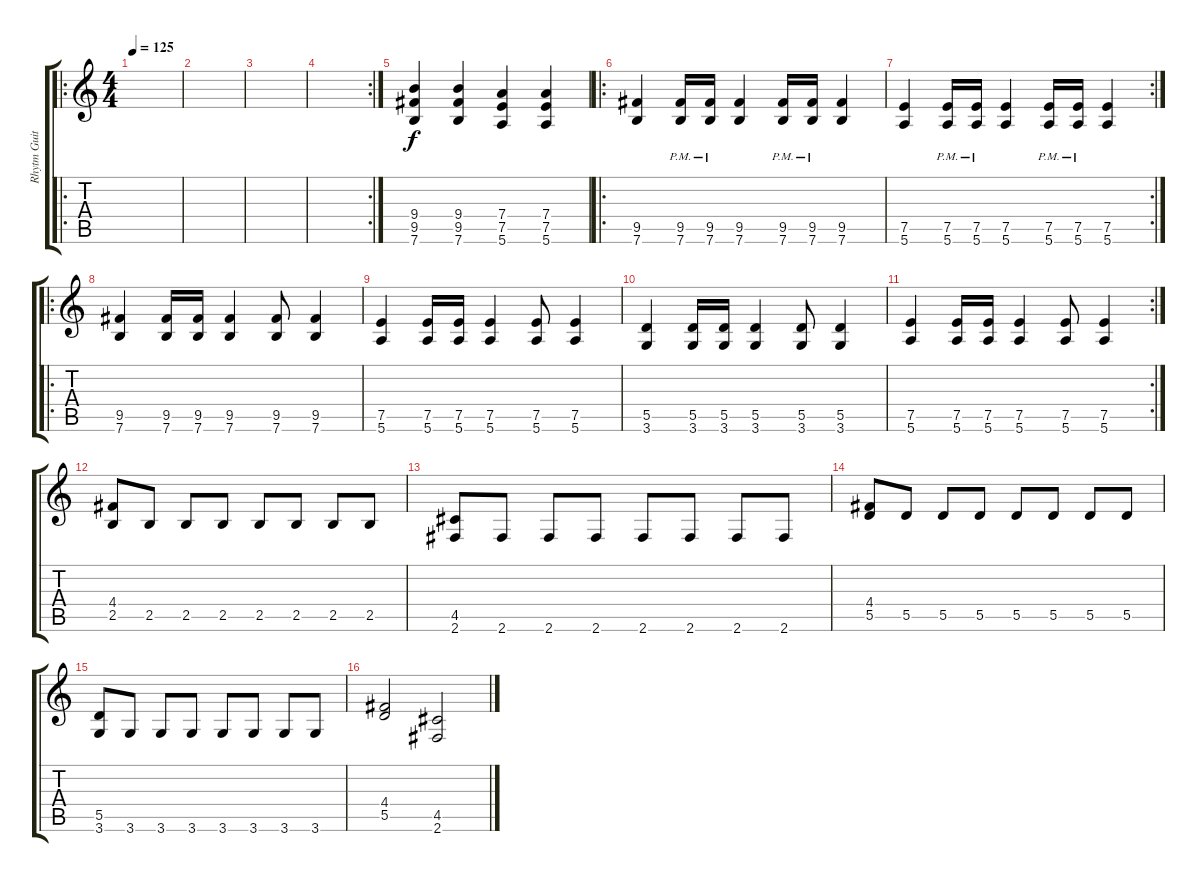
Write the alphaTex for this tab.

\track ("Rhytm Guitar" "Rhytm Guit") {instrument distortionguitar}
\staff {score tabs}
\tuning (E4 B3 G3 D3 A2 E2) {hide}
\ro
\ts (4 4)
\tempo 125
\clef g2
\ks c
|
|
|
\rc 2
|
(9.4 9.5 7.6).4 (9.4 9.5 7.6).4 (7.4 7.5 5.6).4 (7.4 7.5 5.6).4 |
\ro
(9.5 7.6).4 (9.5{pm} 7.6{pm}).16 (9.5{pm} 7.6{pm}).16 (9.5 7.6).4 (9.5{pm} 7.6{pm}).16 (9.5{pm} 7.6{pm}).16 (9.5 7.6).4 |
\rc 2
(7.5 5.6).4 (7.5{pm} 5.6{pm}).16 (7.5{pm} 5.6{pm}).16 (7.5 5.6).4 (7.5{pm} 5.6{pm}).16 (7.5{pm} 5.6{pm}).16 (7.5 5.6).4 |
\ro
(9.5 7.6).4 (9.5 7.6).16 (9.5 7.6).16 (9.5 7.6).4 (9.5 7.6).8 (9.5 7.6).4 |
(7.5 5.6).4 (7.5 5.6).16 (7.5 5.6).16 (7.5 5.6).4 (7.5 5.6).8 (7.5 5.6).4 |
(5.5 3.6).4 (5.5 3.6).16 (5.5 3.6).16 (5.5 3.6).4 (5.5 3.6).8 (5.5 3.6).4 |
\rc 2
(7.5 5.6).4 (7.5 5.6).16 (7.5 5.6).16 (7.5 5.6).4 (7.5 5.6).8 (7.5 5.6).4 |
(4.4 2.5).8 2.5.8 2.5.8 2.5.8 2.5.8 2.5.8 2.5.8 2.5.8 |
(4.5 2.6).8 2.6.8 2.6.8 2.6.8 2.6.8 2.6.8 2.6.8 2.6.8 |
(4.4 5.5).8 5.5.8 5.5.8 5.5.8 5.5.8 5.5.8 5.5.8 5.5.8 |
(5.5 3.6).8 3.6.8 3.6.8 3.6.8 3.6.8 3.6.8 3.6.8 3.6.8 |
(4.4 5.5).2 (4.5 2.6).2
